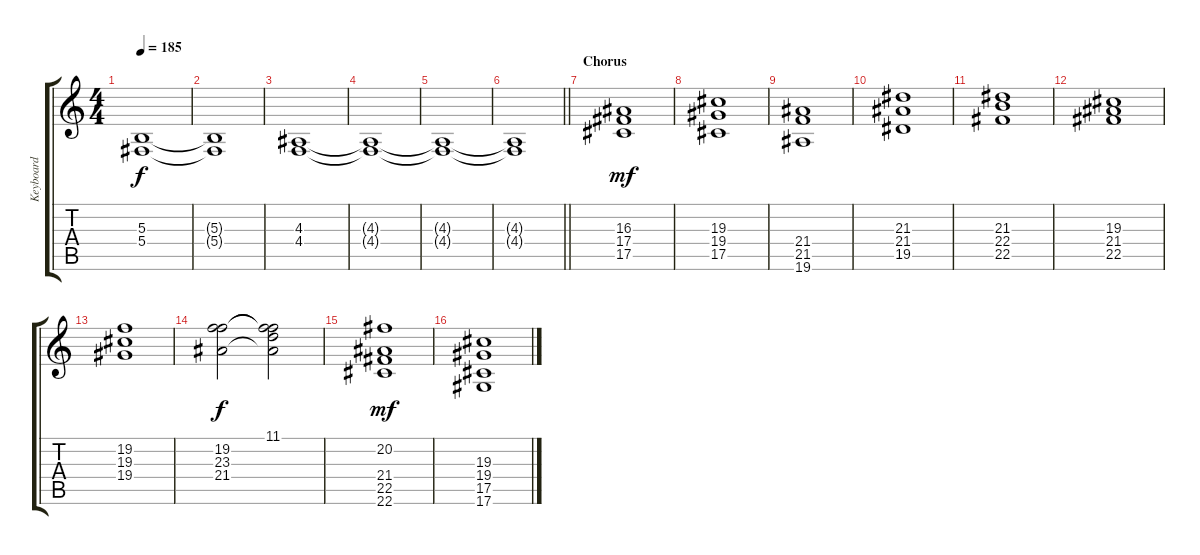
\track ("Keyboard" "Keyboard") {instrument pad4choir}
\staff {score tabs}
\tuning (Eb4 Bb3 Gb3 Db3 Ab2 Eb2) {hide}
\ts (4 4)
\tempo 185
\clef g2
\ks c
(5.3 5.4).1{dy f} |
(5.3{t} 5.4{t}).1 |
(4.3 4.4).1 |
(4.3{t} 4.4{t}).1 |
(4.3{t} 4.4{t}).1 |
\barLineRight lightlight
(4.3{t} 4.4{t}).1 |
\section ("" "Chorus")
(16.3 17.4 17.5).1{dy mf volume 6 instrument choiraahs} |
(19.3 19.4 17.5).1 |
(21.4 21.5 19.6).1 |
(21.3 21.4 19.5).1 |
(21.3 22.4 22.5).1 |
(19.3 21.4 22.5).1 |
(19.2 19.3 19.4).1 |
(19.2 23.3 21.4).2{dy f} (11.1 19.2{t} 23.3{t} 21.4{t}).2 |
(20.2 21.4 22.5 22.6).1{dy mf} |
(19.3 19.4 17.5 17.6).1
